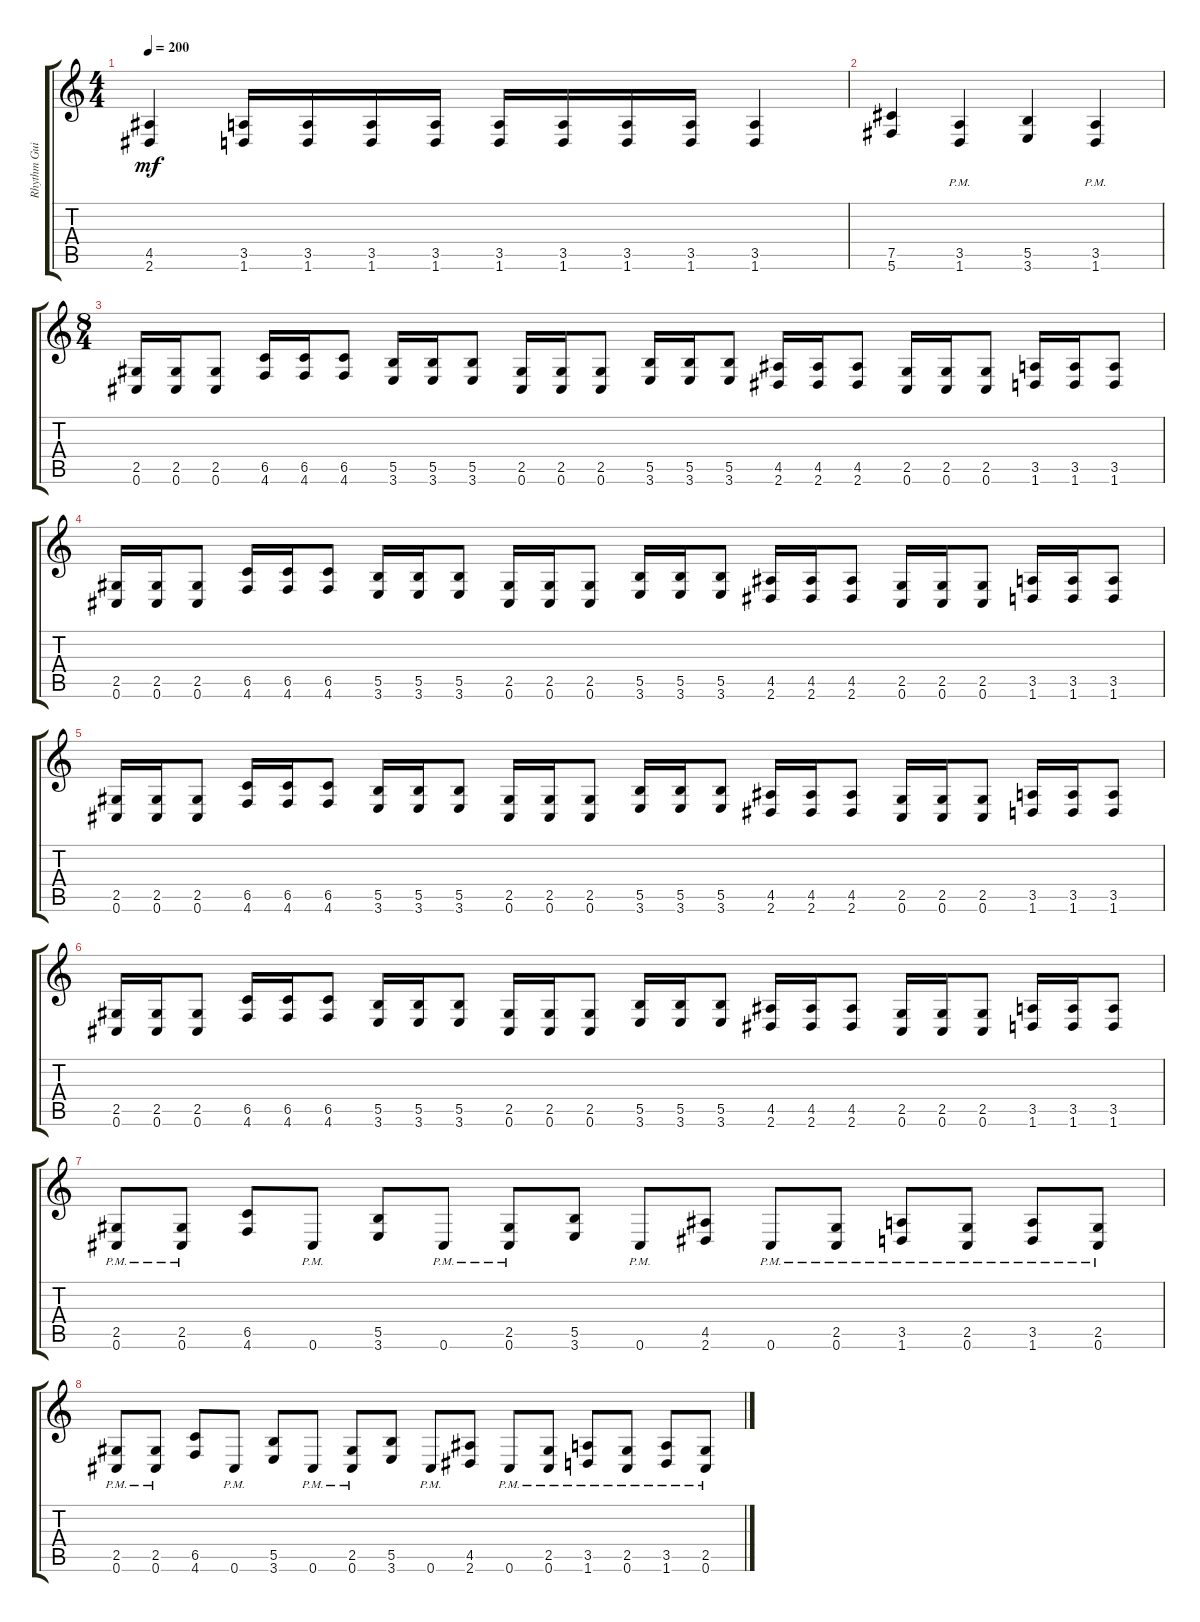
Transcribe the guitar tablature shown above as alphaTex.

\track ("Rhythm Guitar" "Rhythm Gui") {instrument distortionguitar}
\staff {score tabs}
\tuning (Db4 Ab3 E3 B2 Gb2 Db2) {hide}
\ts (4 4)
\tempo 200
\clef g2
\ks c
(4.5 2.6).4{dy mf} (3.5 1.6).16 (3.5 1.6).16 (3.5 1.6).16 (3.5 1.6).16 (3.5 1.6).16 (3.5 1.6).16 (3.5 1.6).16 (3.5 1.6).16 (3.5 1.6).4 |
(7.5 5.6).4 (3.5{pm} 1.6{pm}).4 (5.5 3.6).4 (3.5{pm} 1.6{pm}).4 |
\ts (8 4)
(2.5 0.6).16 (2.5 0.6).16 (2.5 0.6).8 (6.5 4.6).16 (6.5 4.6).16 (6.5 4.6).8 (5.5 3.6).16 (5.5 3.6).16 (5.5 3.6).8 (2.5 0.6).16 (2.5 0.6).16 (2.5 0.6).8 (5.5 3.6).16 (5.5 3.6).16 (5.5 3.6).8 (4.5 2.6).16 (4.5 2.6).16 (4.5 2.6).8 (2.5 0.6).16 (2.5 0.6).16 (2.5 0.6).8 (3.5 1.6).16 (3.5 1.6).16 (3.5 1.6).8 |
(2.5 0.6).16 (2.5 0.6).16 (2.5 0.6).8 (6.5 4.6).16 (6.5 4.6).16 (6.5 4.6).8 (5.5 3.6).16 (5.5 3.6).16 (5.5 3.6).8 (2.5 0.6).16 (2.5 0.6).16 (2.5 0.6).8 (5.5 3.6).16 (5.5 3.6).16 (5.5 3.6).8 (4.5 2.6).16 (4.5 2.6).16 (4.5 2.6).8 (2.5 0.6).16 (2.5 0.6).16 (2.5 0.6).8 (3.5 1.6).16 (3.5 1.6).16 (3.5 1.6).8 |
(2.5 0.6).16 (2.5 0.6).16 (2.5 0.6).8 (6.5 4.6).16 (6.5 4.6).16 (6.5 4.6).8 (5.5 3.6).16 (5.5 3.6).16 (5.5 3.6).8 (2.5 0.6).16 (2.5 0.6).16 (2.5 0.6).8 (5.5 3.6).16 (5.5 3.6).16 (5.5 3.6).8 (4.5 2.6).16 (4.5 2.6).16 (4.5 2.6).8 (2.5 0.6).16 (2.5 0.6).16 (2.5 0.6).8 (3.5 1.6).16 (3.5 1.6).16 (3.5 1.6).8 |
(2.5 0.6).16 (2.5 0.6).16 (2.5 0.6).8 (6.5 4.6).16 (6.5 4.6).16 (6.5 4.6).8 (5.5 3.6).16 (5.5 3.6).16 (5.5 3.6).8 (2.5 0.6).16 (2.5 0.6).16 (2.5 0.6).8 (5.5 3.6).16 (5.5 3.6).16 (5.5 3.6).8 (4.5 2.6).16 (4.5 2.6).16 (4.5 2.6).8 (2.5 0.6).16 (2.5 0.6).16 (2.5 0.6).8 (3.5 1.6).16 (3.5 1.6).16 (3.5 1.6).8 |
(2.5{pm} 0.6{pm}).8 (2.5{pm} 0.6{pm}).8 (6.5 4.6).8 0.6{pm}.8 (5.5 3.6).8 0.6{pm}.8 (2.5{pm} 0.6{pm}).8 (5.5 3.6).8 0.6{pm}.8 (4.5 2.6).8 0.6{pm}.8 (2.5{pm} 0.6{pm}).8 (3.5{pm} 1.6{pm}).8 (2.5{pm} 0.6{pm}).8 (3.5{pm} 1.6{pm}).8 (2.5{pm} 0.6{pm}).8 |
(2.5{pm} 0.6{pm}).8 (2.5{pm} 0.6{pm}).8 (6.5 4.6).8 0.6{pm}.8 (5.5 3.6).8 0.6{pm}.8 (2.5{pm} 0.6{pm}).8 (5.5 3.6).8 0.6{pm}.8 (4.5 2.6).8 0.6{pm}.8 (2.5{pm} 0.6{pm}).8 (3.5{pm} 1.6{pm}).8 (2.5{pm} 0.6{pm}).8 (3.5{pm} 1.6{pm}).8 (2.5{pm} 0.6{pm}).8
